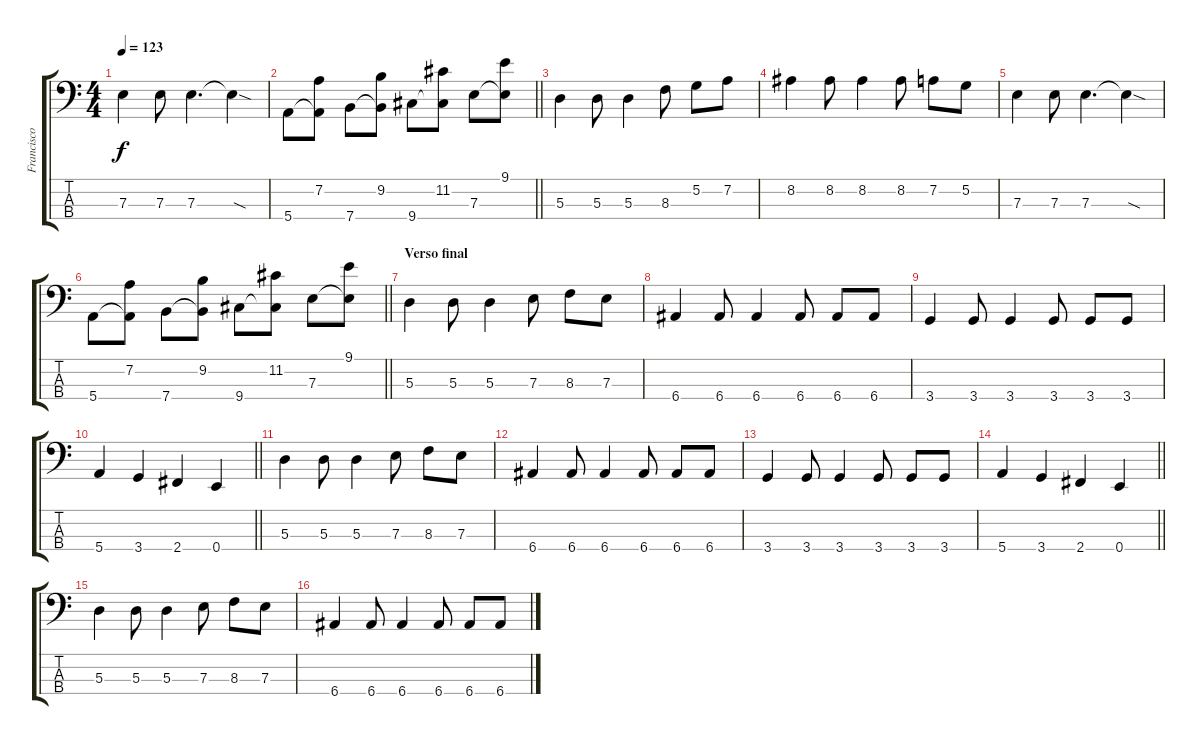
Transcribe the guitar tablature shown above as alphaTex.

\track ("Francisco Durán" "Francisco ") {instrument electricbasspick}
\staff {score tabs}
\tuning (G2 D2 A1 E1) {hide}
\ts (4 4)
\tempo 123
\clef f4
\ks c
7.3.4{dy f} 7.3.8 7.3.4{d} 7.3{sod t}.4 |
\barLineRight lightlight
5.4.8 (7.2 5.4{t}).8 7.4.8 (9.2 7.4{t}).8 9.4.8 (11.2 9.4{t}).8 7.3.8 (9.1 7.3{t}).8 |
5.3.4 5.3.8 5.3.4 8.3.8 5.2.8 7.2.8 |
8.2.4 8.2.8 8.2.4 8.2.8 7.2.8 5.2.8 |
7.3.4 7.3.8 7.3.4{d} 7.3{sod t}.4 |
\barLineRight lightlight
5.4.8 (7.2 5.4{t}).8 7.4.8 (9.2 7.4{t}).8 9.4.8 (11.2 9.4{t}).8 7.3.8 (9.1 7.3{t}).8 |
\section ("" "Verso final")
5.3.4 5.3.8 5.3.4 7.3.8 8.3.8 7.3.8 |
6.4.4 6.4.8 6.4.4 6.4.8 6.4.8 6.4.8 |
3.4.4 3.4.8 3.4.4 3.4.8 3.4.8 3.4.8 |
\barLineRight lightlight
5.4.4 3.4.4 2.4.4 0.4.4 |
5.3.4 5.3.8 5.3.4 7.3.8 8.3.8 7.3.8 |
6.4.4 6.4.8 6.4.4 6.4.8 6.4.8 6.4.8 |
3.4.4 3.4.8 3.4.4 3.4.8 3.4.8 3.4.8 |
\barLineRight lightlight
5.4.4 3.4.4 2.4.4 0.4.4 |
5.3.4 5.3.8 5.3.4 7.3.8 8.3.8 7.3.8 |
6.4.4 6.4.8 6.4.4 6.4.8 6.4.8 6.4.8
